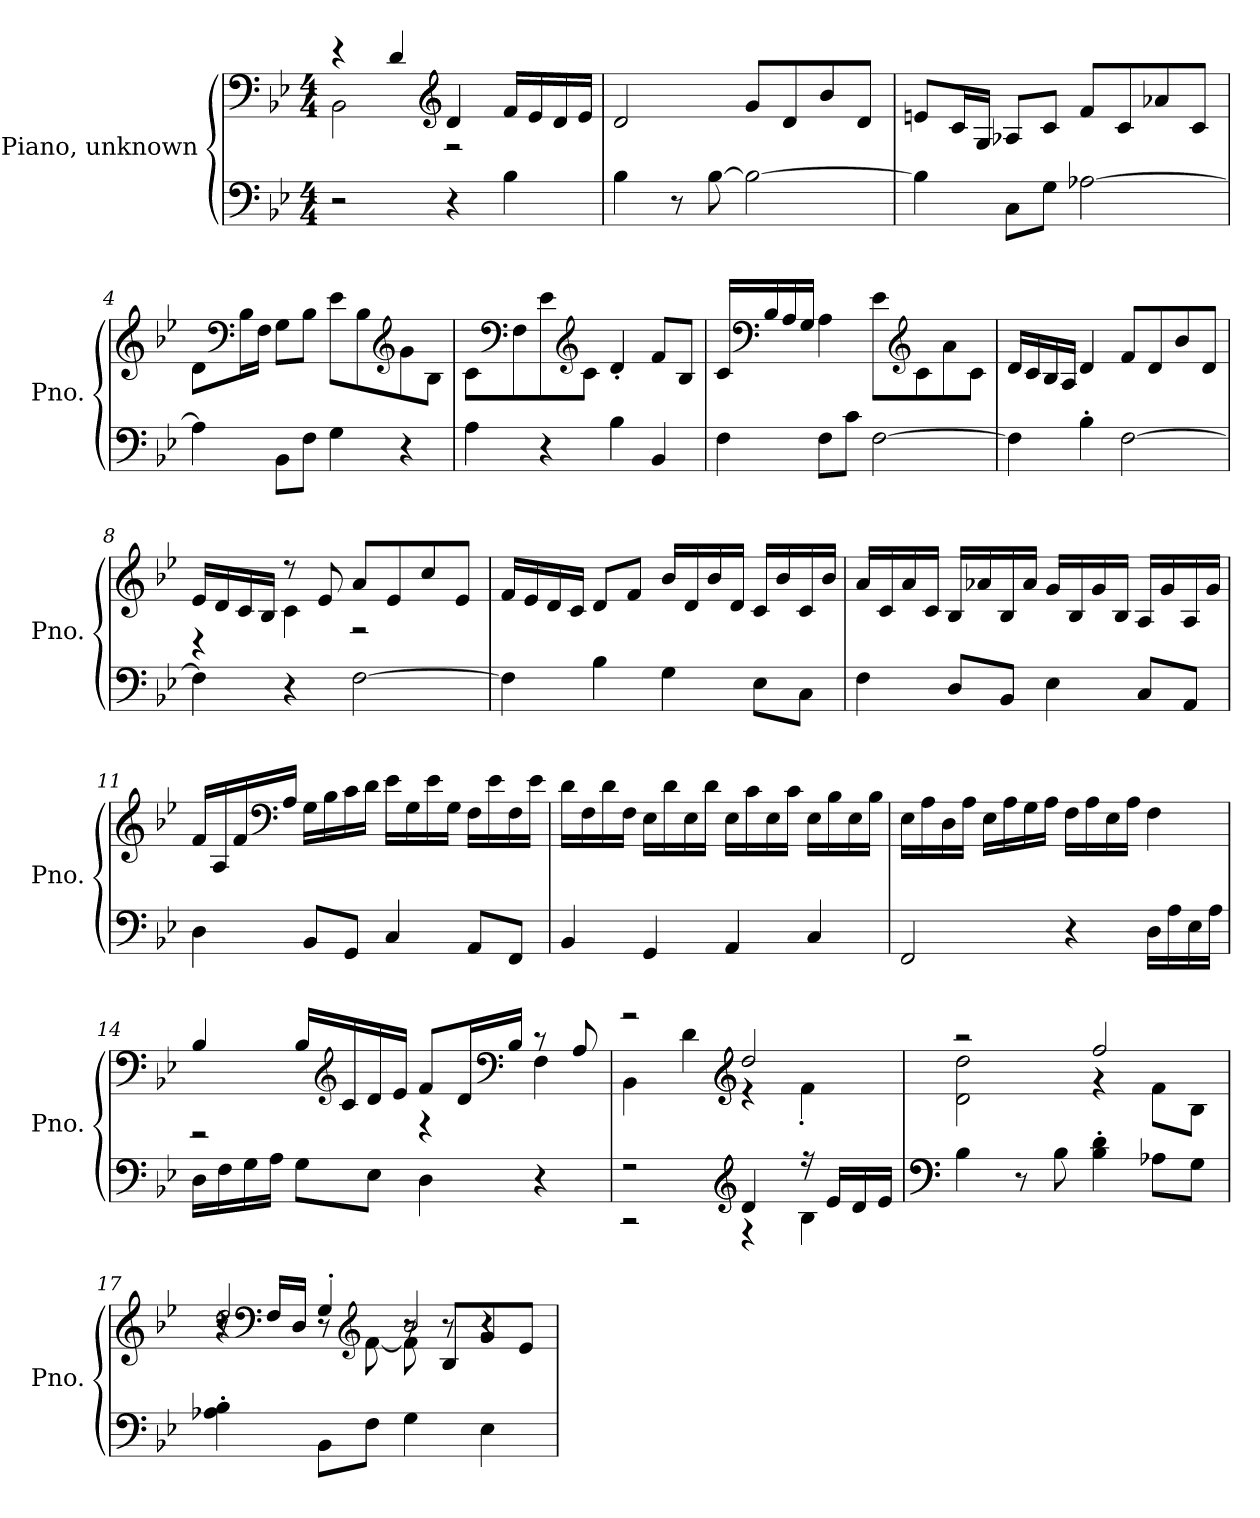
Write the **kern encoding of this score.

**kern	**kern
*part1	*part1
*staff2	*staff1
*I"Piano, unknown	*
*I'Pno.	*
*clefF4	*clefF4
*k[b-e-]	*k[b-e-]
*M4/4	*M4/4
*MM120	*MM120
=1	=1
*	*^
2r	4r	2BB-\
.	4d/	.
*	*clefG2	*
4r	4d/	2r
4B-\	16f/LL	.
.	16e-/	.
.	16d/	.
.	16e-/JJ	.
*	*v	*v
=2	=2
4B-\	2d/
8r	.
[8B-\	.
2B-\_	8g/L
.	8d/
.	8b-/
.	8d/J
=3	=3
4B-\]	8en/L
.	16c/L
.	16G/JJ
8C\L	8A-X/L
8G\J	8c/J
[2A-X\	8f/L
.	8c/
.	8a-X/
.	8c/J
=4	=4
4A-\]	8d\L
*	*clefF4
.	16B-\L
.	16F\JJ
8BB-\L	8G\L
8F\J	8B-\J
4G\	8e-\L
.	8B-\
*	*clefG2
4r	8g\
.	8B-\J
!!LO:LB:g=z
=5	=5
4A\	8c\L
*	*clefF4
.	8F\
4r	8e-\
*	*clefG2
.	8c\J
4B-\	4d'/
4BB-/	8f/L
.	8B-/J
=6	=6
4F\	16c/LL
*	*clefF4
.	16B-/
.	16A/
.	16G/JJ
8F\L	4A\
8c\J	.
[2F\	8e-\L
*	*clefG2
.	8c\
.	8a\
.	8c\J
=7	=7
4F\]	16d/LL
.	16c/
.	16B-/
.	16A/JJ
4B-'\	4d/
[2F\	8f/L
.	8d/
.	8b-/
.	8d/J
!!LO:LB:g=z
=8	=8
*	*^
4F\]	16e-/LL	4r
.	16d/	.
.	16c/	.
.	16B-/JJ	.
4r	8r	4c\
.	8e-/	.
[2F\	8a/L	2r
.	8e-/	.
.	8cc/	.
.	8e-/J	.
*	*v	*v
=9	=9
4F\]	16f/LL
.	16e-/
.	16d/
.	16c/JJ
4B-\	8d/L
.	8f/J
4G\	16b-/LL
.	16d/
.	16b-/
.	16d/JJ
8E-\L	16c/LL
.	16b-/
8C\J	16c/
.	16b-/JJ
=10	=10
4F\	16a/LL
.	16c/
.	16a/
.	16c/JJ
8D/L	16B-/LL
.	16a-X/
8BB-/J	16B-/
.	16a-/JJ
4E-\	16g/LL
.	16B-/
.	16g/
.	16B-/JJ
8C/L	16A/LL
.	16g/
8AA/J	16A/
.	16g/JJ
!!LO:LB:g=z
=11	=11
4D\	16f/LL
.	16A/
.	16f/
*	*clefF4
.	16A/JJ
8BB-/L	16G\LL
.	16B-\
8GG/J	16c\
.	16d\JJ
4C/	16e-\LL
.	16G\
.	16e-\
.	16G\JJ
8AA/L	16F\LL
.	16e-\
8FF/J	16F\
.	16e-\JJ
=12	=12
4BB-/	16d\LL
.	16F\
.	16d\
.	16F\JJ
4GG/	16E-\LL
.	16d\
.	16E-\
.	16d\JJ
4AA/	16E-\LL
.	16c\
.	16E-\
.	16c\JJ
4C/	16E-\LL
.	16B-\
.	16E-\
.	16B-\JJ
!!LO:LB:g=z
=13	=13
2FF/	16E-\LL
.	16A\
.	16D\
.	16A\JJ
.	16E-\LL
.	16A\
.	16G\
.	16A\JJ
4r	16F\LL
.	16A\
.	16E-\
.	16A\JJ
16D\LL	4F\
16A\	.
16E-\	.
16A\JJ	.
=14	=14
*	*^
16D\LL	4B-/	2r
16F\	.	.
16G\	.	.
16A\JJ	.	.
8G\L	16B-/LL	.
*	*clefG2	*
.	16c/	.
8E-\J	16d/	.
.	16e-/JJ	.
4D\	8f/L	4r
.	16d/L	.
*	*clefF4	*
.	16B-/JJ	.
4r	8r	4F\
.	8A/	.
=15	=15	=15
*^	*	*
2r	2r	2r	4BB-\
.	.	.	4d\
*clefG2	*	*clefG2	*
4d/	4r	2dd/	4r
16r	4B-\	.	4f'\
16e-/LL	.	.	.
16d/	.	.	.
16e-/JJ	.	.	.
*v	*v	*	*
!!LO:LB:g=z	!!
=16	=16	=16
*clefF4	*	*
4B-\	2r	2d\ 2dd\
8r	.	.
8B-\	.	.
4B-\' 4d\'	2ff/	4r
8A-X\L	.	8f\L
8G\J	.	8B-\J
=17	=17	=17
*	*	*^
4A-X\' 4B-\'	2dd/	4r	8r
*	*clefF4	*	*
.	.	.	16F/LL
.	.	.	16D/JJ
8BB-\L	.	8r	4G'/
*	*clefG2	*	*
8F\J	.	[8f\	.
4G\	2b-/	8f\]	8r
.	.	8r	8B-/L
4E-\	.	4r	8g/
.	.	.	8e-/J
*	*v	*v	*v
=	=
*-	*-
